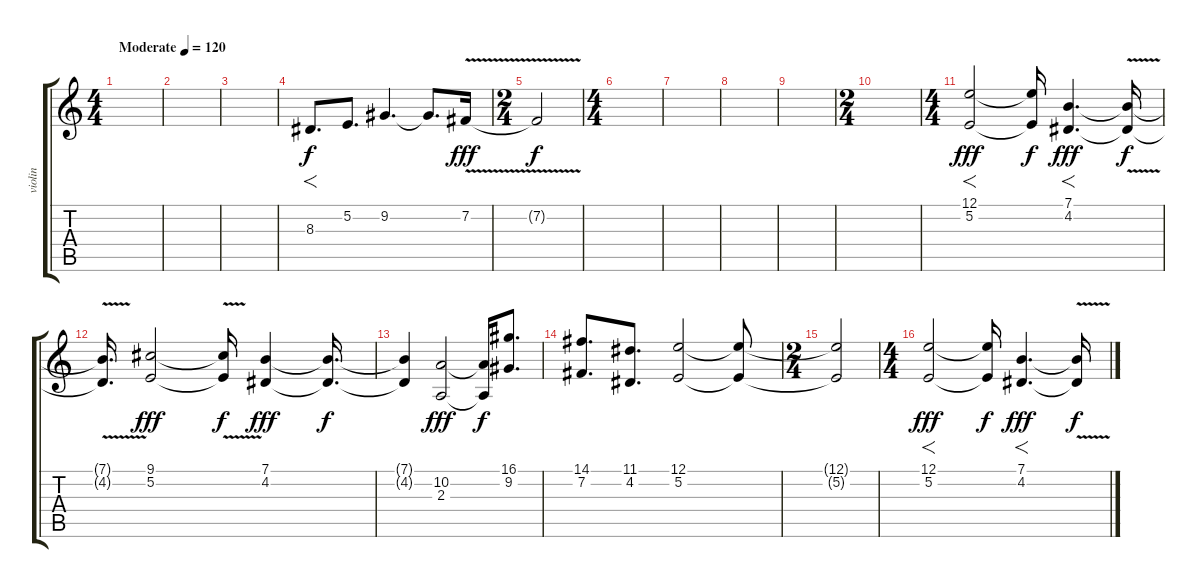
\track ("violin" "violin") {instrument violin}
\staff {score tabs}
\tuning (E4 B3 G3 D3 A2 E2) {hide}
\ts (4 4)
\tempo (120 "Moderate")
\clef g2
\ks c
|
|
|
8.3.8{f d volume 7} 5.2.8{d} 9.2.4{d} 9.2{t}.8{d dy f} 7.2{v}.16{dy fff} |
\ts (2 4)
7.2{t}.2{dy f} |
\ts (4 4)
|
|
|
|
\ts (2 4)
|
\ts (4 4)
(12.1 5.2).2{f dy fff volume 6} (12.1{t} 5.2{t}).16{dy f} (7.1 4.2).4{f d dy fff} (7.1{v t} 4.2{t}).16{dy f} |
(7.1{t} 4.2{t}).16{d} (9.1 5.2).2{dy fff} (9.1{v t} 5.2{v t}).16{dy f} (7.1 4.2).4{dy fff} (7.1{t} 4.2{t}).16{d dy f} |
(7.1{t} 4.2{t}).4 (10.2 2.3).2{dy fff} (10.2{t} 2.3{t}).16{dy f} (16.1 9.2).8{d} |
(14.1 7.2).8{d} (11.1 4.2).8{d} (12.1 5.2).2 (12.1{t} 5.2{t}).8 |
\ts (2 4)
(12.1{t} 5.2{t}).2 |
\ts (4 4)
(12.1 5.2).2{f dy fff volume 6} (12.1{t} 5.2{t}).16{dy f} (7.1 4.2).4{f d dy fff} (7.1{v t} 4.2{t}).16{dy f}
